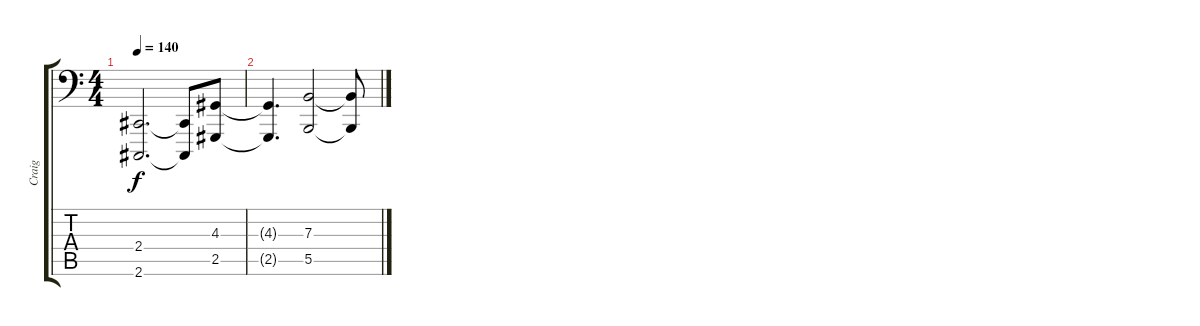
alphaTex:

\track ("Craig" "Craig") {instrument brightacousticpiano}
\staff {score tabs}
\tuning (Db3 Ab2 E2 B1 Gb1 B0) {hide}
\ts (4 4)
\tempo 140
\clef f4
\ks c
(2.4{t} 2.6{t}).2{d dy f} (2.4{t} 2.6{t}).8 (4.3 2.5).8 |
(4.3{t} 2.5{t}).4{d} (7.3 5.5).2 (7.3{t} 5.5{t}).8
